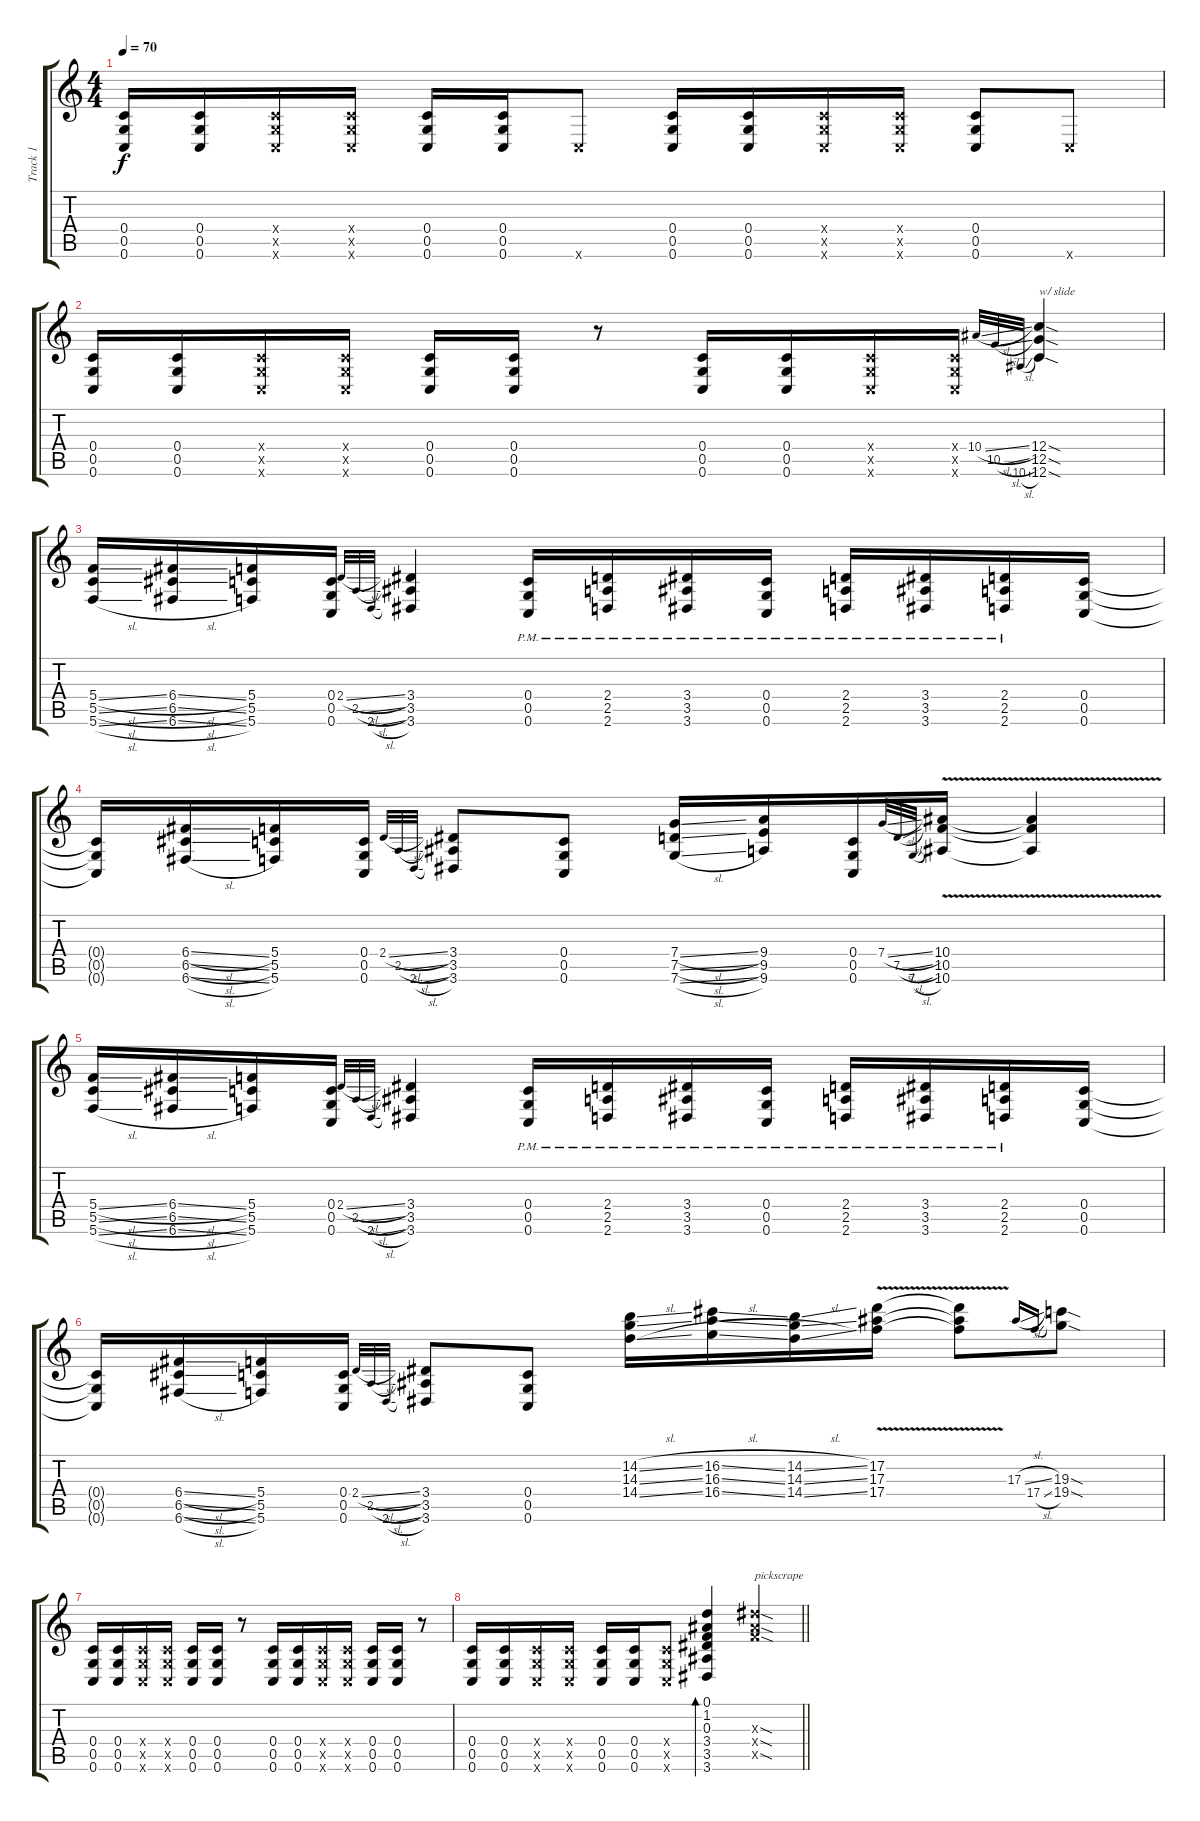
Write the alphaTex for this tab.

\track ("Track 1" "Track 1") {instrument distortionguitar}
\staff {score tabs}
\tuning (D4 A3 F3 C3 G2 C2) {hide}
\ts (4 4)
\tempo 70
\clef g2
\ks c
(0.4 0.5 0.6).16{dy f} (0.4 0.5 0.6).16 (0.4{x} 0.5{x} 0.6{x}).16 (0.4{x} 0.5{x} 0.6{x}).16 (0.4 0.5 0.6).16 (0.4 0.5 0.6).16 0.6{x}.8 (0.4 0.5 0.6).16 (0.4 0.5 0.6).16 (0.4{x} 0.5{x} 0.6{x}).16 (0.4{x} 0.5{x} 0.6{x}).16 (0.4 0.5 0.6).8 0.6{x}.8 |
(0.4 0.5 0.6).16 (0.4 0.5 0.6).16 (0.4{x} 0.5{x} 0.6{x}).16 (0.4{x} 0.5{x} 0.6{x}).16 (0.4 0.5 0.6).16 (0.4 0.5 0.6).16 r.8 (0.4 0.5 0.6).16 (0.4 0.5 0.6).16 (0.4{x} 0.5{x} 0.6{x}).16 (0.4{x} 0.5{x} 0.6{x}).16 10.4{sl}.32{gr onbeat} 10.5{sl}.32{gr onbeat} 10.6{sl}.32{gr onbeat} (12.4{sod} 12.5{sod} 12.6{sod}).4{txt "w/ slide"} |
(5.4{sl} 5.5{sl} 5.6{sl}).16 (6.4{sl} 6.5{sl} 6.6{sl}).16 (5.4 5.5 5.6).16 (0.4 0.5 0.6).16 2.4{sl}.32{gr onbeat} 2.5{sl}.32{gr onbeat} 2.6{sl}.32{gr onbeat} (3.4 3.5 3.6).4 (0.4{pm} 0.5{pm} 0.6{pm}).16 (2.4{pm} 2.5{pm} 2.6{pm}).16 (3.4{pm} 3.5{pm} 3.6{pm}).16 (0.4{pm} 0.5{pm} 0.6{pm}).16 (2.4{pm} 2.5{pm} 2.6{pm}).16 (3.4{pm} 3.5{pm} 3.6{pm}).16 (2.4{pm} 2.5{pm} 2.6{pm}).16 (0.4 0.5 0.6).16 |
(0.4{t} 0.5{t} 0.6{t}).16 (6.4{sl} 6.5{sl} 6.6{sl}).16 (5.4 5.5 5.6).16 (0.4 0.5 0.6).16 2.4{sl}.32{gr onbeat} 2.5{sl}.32{gr onbeat} 2.6{sl}.32{gr onbeat} (3.4 3.5 3.6).8 (0.4 0.5 0.6).8 (7.4{sl} 7.5{sl} 7.6{sl}).16 (9.4 9.5 9.6).16 (0.4 0.5 0.6).16 7.4{sl}.32{gr onbeat} 7.5{sl}.32{gr onbeat} 7.6{sl}.32{gr onbeat} (10.4{v} 10.5{v} 10.6{v}).16 (10.4{t} 10.5{t} 10.6{t}).4 |
(5.4{sl} 5.5{sl} 5.6{sl}).16 (6.4{sl} 6.5{sl} 6.6{sl}).16 (5.4 5.5 5.6).16 (0.4 0.5 0.6).16 2.4{sl}.32{gr onbeat} 2.5{sl}.32{gr onbeat} 2.6{sl}.32{gr onbeat} (3.4 3.5 3.6).4 (0.4{pm} 0.5{pm} 0.6{pm}).16 (2.4{pm} 2.5{pm} 2.6{pm}).16 (3.4{pm} 3.5{pm} 3.6{pm}).16 (0.4{pm} 0.5{pm} 0.6{pm}).16 (2.4{pm} 2.5{pm} 2.6{pm}).16 (3.4{pm} 3.5{pm} 3.6{pm}).16 (2.4{pm} 2.5{pm} 2.6{pm}).16 (0.4 0.5 0.6).16 |
(0.4{t} 0.5{t} 0.6{t}).16 (6.4{sl} 6.5{sl} 6.6{sl}).16 (5.4 5.5 5.6).16 (0.4 0.5 0.6).16 2.4{sl}.32{gr onbeat} 2.5{sl}.32{gr onbeat} 2.6{sl}.32{gr onbeat} (3.4 3.5 3.6).8 (0.4 0.5 0.6).8 (14.2{sl} 14.3{sl} 14.4{sl}).16 (16.2{sl} 16.3{sl} 16.4{sl}).16 (14.2{sl} 14.3{sl} 14.4{sl}).16 (17.2{v} 17.3{v} 17.4{v}).16 (17.2{t} 17.3{t} 17.4{t}).8 17.3{sl}.16{gr onbeat} 17.4{sl}.16{gr onbeat} (19.3{sod} 19.4{sod}).8 |
(0.4 0.5 0.6).16 (0.4 0.5 0.6).16 (0.4{x} 0.5{x} 0.6{x}).16 (0.4{x} 0.5{x} 0.6{x}).16 (0.4 0.5 0.6).16 (0.4 0.5 0.6).16 r.8 (0.4 0.5 0.6).16 (0.4 0.5 0.6).16 (0.4{x} 0.5{x} 0.6{x}).16 (0.4{x} 0.5{x} 0.6{x}).16 (0.4 0.5 0.6).16 (0.4 0.5 0.6).16 r.8 |
\barLineRight lightlight
(0.4 0.5 0.6).16 (0.4 0.5 0.6).16 (0.4{x} 0.5{x} 0.6{x}).16 (0.4{x} 0.5{x} 0.6{x}).16 (0.4 0.5 0.6).16 (0.4 0.5 0.6).16 (0.4{x} 0.5{x} 0.6{x}).8 (0.1 1.2 0.3 3.4 3.5 3.6).4{bd 120} (10.3{sod x} 10.4{sod x} 10.5{sod x}).4{txt "pickscrape"}
